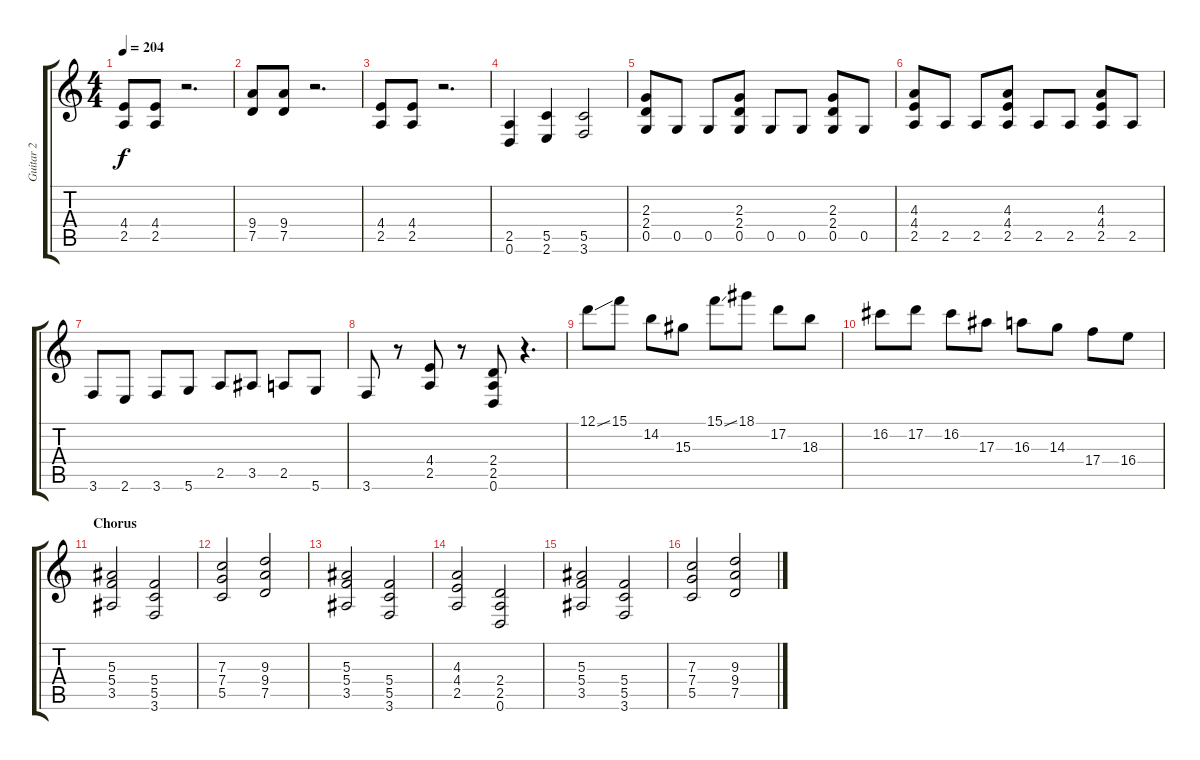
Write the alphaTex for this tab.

\track ("Guitar 2" "Guitar 2") {instrument distortionguitar}
\staff {score tabs}
\tuning (D4 A3 F3 C3 G2 D2) {hide}
\ts (4 4)
\tempo 204
\clef g2
\ks c
(4.4 2.5).8{dy f} (4.4 2.5).8 r.2{d} |
(9.4 7.5).8 (9.4 7.5).8 r.2{d} |
(4.4 2.5).8 (4.4 2.5).8 r.2{d} |
(2.5 0.6).4 (5.5 2.6).4 (5.5 3.6).2 |
(2.3 2.4 0.5).8 0.5.8 0.5.8 (2.3 2.4 0.5).8 0.5.8 0.5.8 (2.3 2.4 0.5).8 0.5.8 |
(4.3 4.4 2.5).8 2.5.8 2.5.8 (4.3 4.4 2.5).8 2.5.8 2.5.8 (4.3 4.4 2.5).8 2.5.8 |
3.6.8 2.6.8 3.6.8 5.6.8 2.5.8 3.5.8 2.5.8 5.6.8 |
3.6.8 r.8 (4.4 2.5).8 r.8 (2.4 2.5 0.6).8 r.4{d} |
12.1{ss}.8 15.1.8 14.2.8 15.3.8 15.1{ss}.8 18.1.8 17.2.8 18.3.8 |
16.2.8 17.2.8 16.2.8 17.3.8 16.3.8 14.3.8 17.4.8 16.4.8 |
\section ("" "Chorus")
(5.3 5.4 3.5).2 (5.4 5.5 3.6).2 |
(7.3 7.4 5.5).2 (9.3 9.4 7.5).2 |
(5.3 5.4 3.5).2 (5.4 5.5 3.6).2 |
(4.3 4.4 2.5).2 (2.4 2.5 0.6).2 |
(5.3 5.4 3.5).2 (5.4 5.5 3.6).2 |
(7.3 7.4 5.5).2 (9.3 9.4 7.5).2
